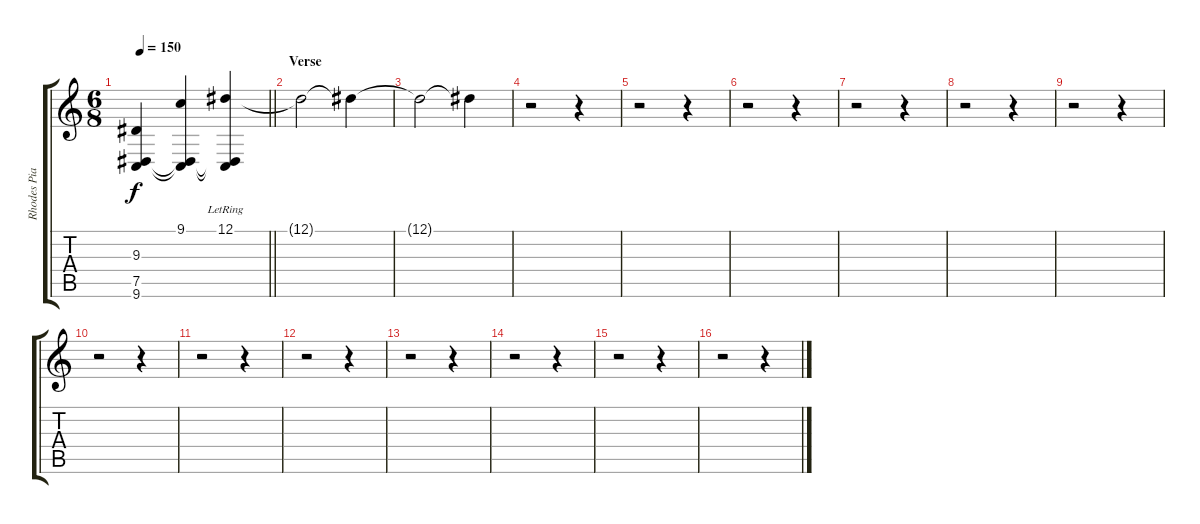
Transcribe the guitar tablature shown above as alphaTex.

\track ("Rhodes Piano" "Rhodes Pia") {instrument electricpiano1}
\staff {score tabs}
\tuning (Eb4 Bb3 Gb3 Db3 Ab2 Eb2) {hide}
\ts (6 8)
\tempo 150
\clef g2
\barLineRight lightlight
\ks c
(9.3 7.5 9.6).4{dy f} (9.1 7.5{t} 9.6{t}).4 (12.1{lr} 7.5{t} 9.6{t}).4 |
\section ("" "Verse")
12.1{t}.2 12.1{t}.4 |
12.1{t}.2 12.1{t}.4 |
r.2 r.4 |
r.2 r.4 |
r.2 r.4 |
r.2 r.4 |
r.2 r.4 |
r.2 r.4 |
r.2 r.4 |
r.2 r.4 |
r.2 r.4 |
r.2 r.4 |
r.2 r.4 |
r.2 r.4 |
r.2 r.4
